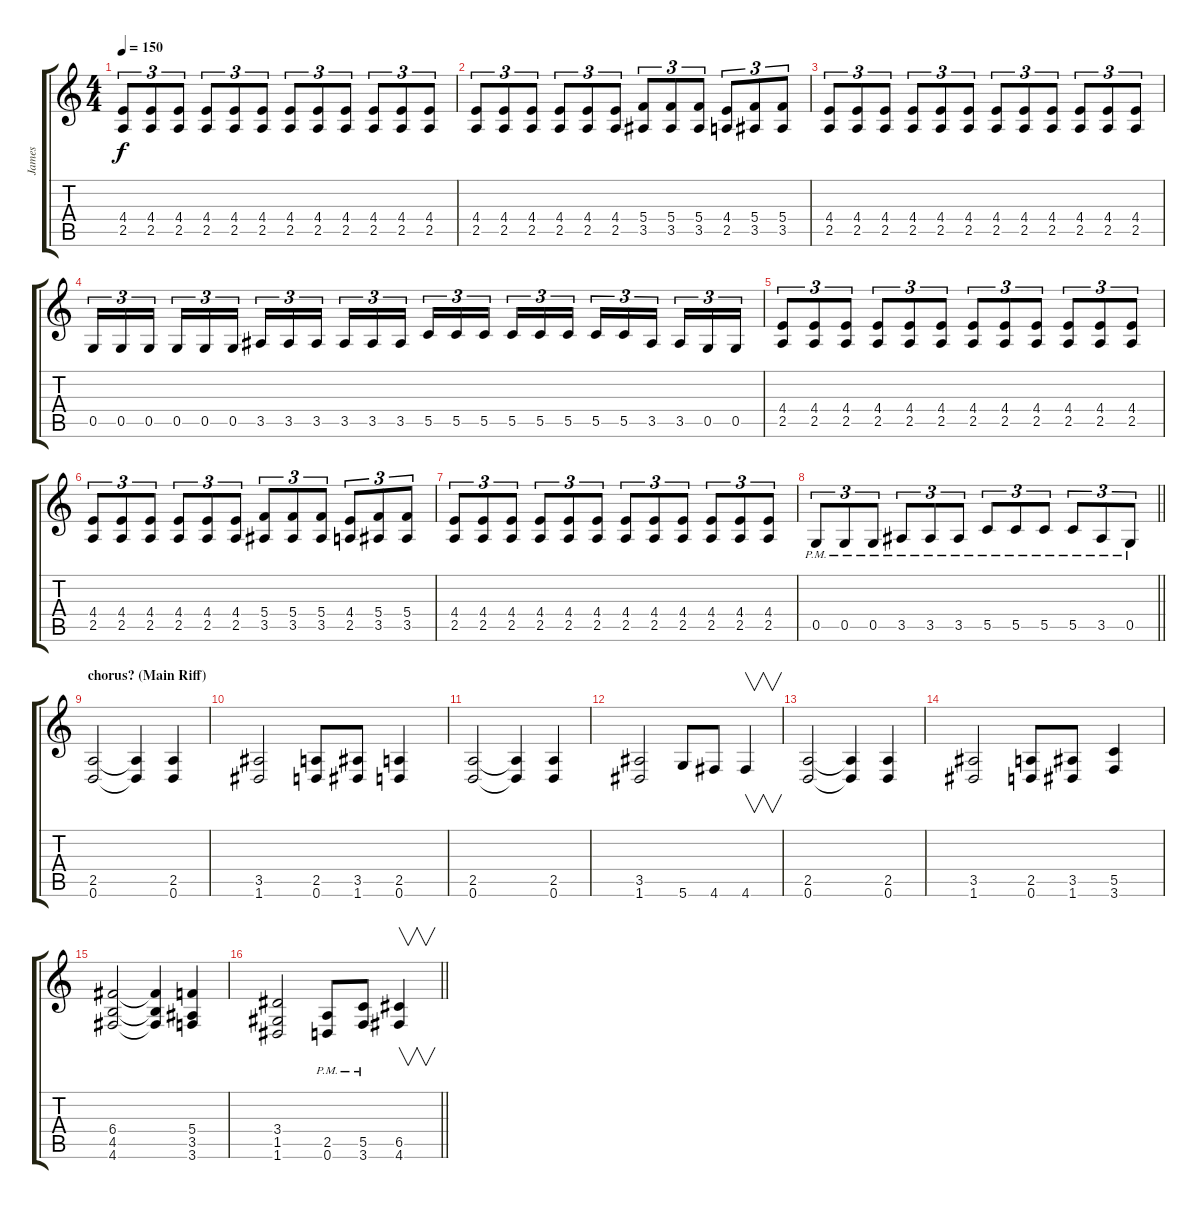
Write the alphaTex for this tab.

\track ("James" "James") {instrument distortionguitar}
\staff {score tabs}
\tuning (D4 A3 F3 C3 G2 D2) {hide}
\ts (4 4)
\tempo 150
\clef g2
\ks c
(4.4 2.5).8{tu (3 2) dy f} (4.4 2.5).8{tu (3 2)} (4.4 2.5).8{tu (3 2)} (4.4 2.5).8{tu (3 2)} (4.4 2.5).8{tu (3 2)} (4.4 2.5).8{tu (3 2)} (4.4 2.5).8{tu (3 2)} (4.4 2.5).8{tu (3 2)} (4.4 2.5).8{tu (3 2)} (4.4 2.5).8{tu (3 2)} (4.4 2.5).8{tu (3 2)} (4.4 2.5).8{tu (3 2)} |
(4.4 2.5).8{tu (3 2)} (4.4 2.5).8{tu (3 2)} (4.4 2.5).8{tu (3 2)} (4.4 2.5).8{tu (3 2)} (4.4 2.5).8{tu (3 2)} (4.4 2.5).8{tu (3 2)} (5.4 3.5).8{tu (3 2)} (5.4 3.5).8{tu (3 2)} (5.4 3.5).8{tu (3 2)} (4.4 2.5).8{tu (3 2)} (5.4 3.5).8{tu (3 2)} (5.4 3.5).8{tu (3 2)} |
(4.4 2.5).8{tu (3 2)} (4.4 2.5).8{tu (3 2)} (4.4 2.5).8{tu (3 2)} (4.4 2.5).8{tu (3 2)} (4.4 2.5).8{tu (3 2)} (4.4 2.5).8{tu (3 2)} (4.4 2.5).8{tu (3 2)} (4.4 2.5).8{tu (3 2)} (4.4 2.5).8{tu (3 2)} (4.4 2.5).8{tu (3 2)} (4.4 2.5).8{tu (3 2)} (4.4 2.5).8{tu (3 2)} |
0.5.16{tu (3 2)} 0.5.16{tu (3 2)} 0.5.16{tu (3 2) beam splitsecondary} 0.5.16{tu (3 2)} 0.5.16{tu (3 2)} 0.5.16{tu (3 2)} 3.5.16{tu (3 2)} 3.5.16{tu (3 2)} 3.5.16{tu (3 2) beam splitsecondary} 3.5.16{tu (3 2)} 3.5.16{tu (3 2)} 3.5.16{tu (3 2)} 5.5.16{tu (3 2)} 5.5.16{tu (3 2)} 5.5.16{tu (3 2) beam splitsecondary} 5.5.16{tu (3 2)} 5.5.16{tu (3 2)} 5.5.16{tu (3 2)} 5.5.16{tu (3 2)} 5.5.16{tu (3 2)} 3.5.16{tu (3 2) beam splitsecondary} 3.5.16{tu (3 2)} 0.5.16{tu (3 2)} 0.5.16{tu (3 2)} |
(4.4 2.5).8{tu (3 2)} (4.4 2.5).8{tu (3 2)} (4.4 2.5).8{tu (3 2)} (4.4 2.5).8{tu (3 2)} (4.4 2.5).8{tu (3 2)} (4.4 2.5).8{tu (3 2)} (4.4 2.5).8{tu (3 2)} (4.4 2.5).8{tu (3 2)} (4.4 2.5).8{tu (3 2)} (4.4 2.5).8{tu (3 2)} (4.4 2.5).8{tu (3 2)} (4.4 2.5).8{tu (3 2)} |
(4.4 2.5).8{tu (3 2)} (4.4 2.5).8{tu (3 2)} (4.4 2.5).8{tu (3 2)} (4.4 2.5).8{tu (3 2)} (4.4 2.5).8{tu (3 2)} (4.4 2.5).8{tu (3 2)} (5.4 3.5).8{tu (3 2)} (5.4 3.5).8{tu (3 2)} (5.4 3.5).8{tu (3 2)} (4.4 2.5).8{tu (3 2)} (5.4 3.5).8{tu (3 2)} (5.4 3.5).8{tu (3 2)} |
(4.4 2.5).8{tu (3 2)} (4.4 2.5).8{tu (3 2)} (4.4 2.5).8{tu (3 2)} (4.4 2.5).8{tu (3 2)} (4.4 2.5).8{tu (3 2)} (4.4 2.5).8{tu (3 2)} (4.4 2.5).8{tu (3 2)} (4.4 2.5).8{tu (3 2)} (4.4 2.5).8{tu (3 2)} (4.4 2.5).8{tu (3 2)} (4.4 2.5).8{tu (3 2)} (4.4 2.5).8{tu (3 2)} |
\barLineRight lightlight
0.5{pm}.8{tu (3 2)} 0.5{pm}.8{tu (3 2)} 0.5{pm}.8{tu (3 2)} 3.5{pm}.8{tu (3 2)} 3.5{pm}.8{tu (3 2)} 3.5{pm}.8{tu (3 2)} 5.5{pm}.8{tu (3 2)} 5.5{pm}.8{tu (3 2)} 5.5{pm}.8{tu (3 2)} 5.5{pm}.8{tu (3 2)} 3.5{pm}.8{tu (3 2)} 0.5{pm}.8{tu (3 2)} |
\section ("" "chorus? (Main Riff)")
(2.5 0.6).2 (2.5{t} 0.6{t}).4 (2.5 0.6).4 |
(3.5 1.6).2 (2.5 0.6).8 (3.5 1.6).8 (2.5 0.6).4 |
(2.5 0.6).2 (2.5{t} 0.6{t}).4 (2.5 0.6).4 |
(3.5 1.6).2 5.6.8 4.6.8 4.6.4{v} |
(2.5 0.6).2 (2.5{t} 0.6{t}).4 (2.5 0.6).4 |
(3.5 1.6).2 (2.5 0.6).8 (3.5 1.6).8 (5.5 3.6).4 |
(6.4 4.5 4.6).2 (6.4{t} 4.5{t} 4.6{t}).4 (5.4 3.5 3.6).4 |
\barLineRight lightlight
(3.4 1.5 1.6).2 (2.5{pm} 0.6{pm}).8 (5.5{pm} 3.6{pm}).8 (6.5 4.6).4{v}
